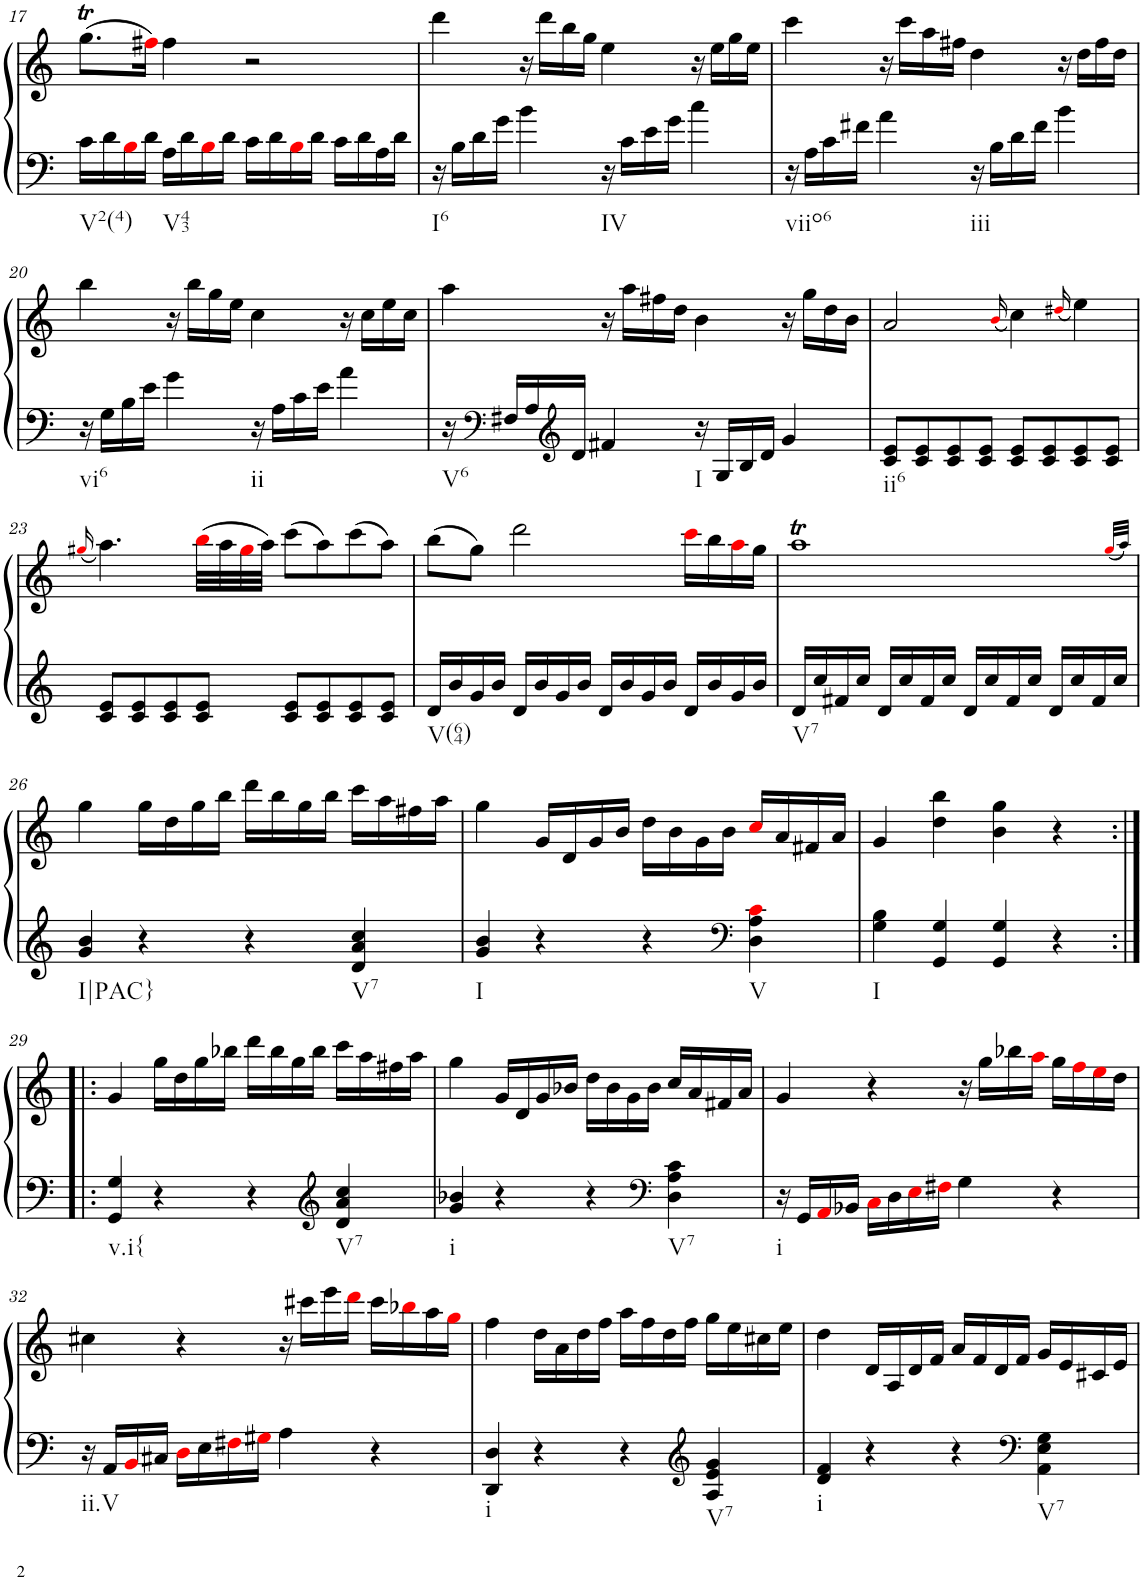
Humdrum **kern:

**kern	**kern
*part1	*part1
*staff2	*staff1
*I"Piano, Piano right	*
*I'Pno.	*
!!LO:PB:g=z
*clefF4	*clefG2
*k[]	*k[]
*M4/4	*M4/4
*met(c)	*met(c)
=17	=17
!LO:TX:b:t=V2(4)	!
16c\LL	(8.ggT\L
16d\	.
16Bi\	.
16d\JJ	16ff#Xi\Jk)
!LO:TX:b:t=V43	!
16A\LL	4ff#\
16d\	.
16Bi\	.
16d\JJ	.
16c\LL	2r
16d\	.
16Bi\	.
16d\JJ	.
16c\LL	.
16d\	.
16A\	.
16d\JJ	.
=18	=18
!LO:TX:b:t=I6	!
16r	4ddd\
16B\LL	.
16d\	.
16g\JJ	.
4b\	16r
.	16ddd\LL
.	16bb\
.	16gg\JJ
!LO:TX:b:t=IV	!
16r	4ee\
16c\LL	.
16e\	.
16g\JJ	.
4cc\	16r
.	16ee\LL
.	16gg\
.	16ee\JJ
=19	=19
!LO:TX:b:t=viio6	!
16r	4ccc\
16A\LL	.
16c\	.
16f#X\JJ	.
4a\	16r
.	16ccc\LL
.	16aa\
.	16ff#X\JJ
!LO:TX:b:t=iii	!
16r	4dd\
16B\LL	.
16d\	.
16f#\JJ	.
4b\	16r
.	16dd\LL
.	16ff#\
.	16dd\JJ
!!LO:LB:g=z
=20	=20
!LO:TX:b:t=vi6	!
16r	4bb\
16G\LL	.
16B\	.
16e\JJ	.
4g\	16r
.	16bb\LL
.	16gg\
.	16ee\JJ
!LO:TX:b:t=ii	!
16r	4cc\
16A\LL	.
16c\	.
16e\JJ	.
4a\	16r
.	16cc\LL
.	16ee\
.	16cc\JJ
=21	=21
!LO:TX:b:t=V6	!
16r	4aa\
*clefF4	*
16F#X/LL	.
16A/	.
*clefG2	*
16d/JJ	.
4f#X/	16r
.	16aa\LL
.	16ff#X\
.	16dd\JJ
!LO:TX:b:t=I	!
16r	4b\
16G/LL	.
16B/	.
16d/JJ	.
4g/	16r
.	16gg\LL
.	16dd\
.	16b\JJ
=22	=22
!LO:TX:b:t=ii6	!
8c/ 8e/L	2a/
8c/ 8e/	.
8c/ 8e/	.
8c/ 8e/J	.
.	(16qbi/
8c/ 8e/L	4cc\)
8c/ 8e/	.
.	(16qdd#Xi/
8c/ 8e/	4ee\)
8c/ 8e/J	.
!!LO:LB:g=z
=23	=23
.	(16qgg#Xi/
8c/ 8e/L	4.aa\)
8c/ 8e/	.
8c/ 8e/	.
8c/ 8e/J	(32bbi\LLL
.	32aa\
.	32gg#i\
.	32aa\JJJ)
8c/ 8e/L	(8ccc\L
8c/ 8e/	8aa\)
8c/ 8e/	(8ccc\
8c/ 8e/J	8aa\J)
=24	=24
!LO:TX:b:t=V(64)	!
16d/LL	(8bb\L
16b/	.
16g/	8gg\J)
16b/JJ	.
16d/LL	2ddd\
16b/	.
16g/	.
16b/JJ	.
16d/LL	.
16b/	.
16g/	.
16b/JJ	.
16d/LL	16ccci\LL
16b/	16bb\
16g/	16aai\
16b/JJ	16gg\JJ
=25	=25
!LO:TX:b:t=V7	!
16d/LL	1aaT
16cc/	.
16f#X/	.
16cc/JJ	.
16d/LL	.
16cc/	.
16f#/	.
16cc/JJ	.
16d/LL	.
16cc/	.
16f#/	.
16cc/JJ	.
16d/LL	.
16cc/	.
16f#/	.
16cc/JJ	.
.	(32qggi/LLL
.	32qaa/JJJ)
!!LO:LB:g=z
=26	=26
!LO:TX:b:t=I|PAC}	!
4g/ 4b/	4gg\
4r	16gg\LL
.	16dd\
.	16gg\
.	16bb\JJ
4r	16ddd\LL
.	16bb\
.	16gg\
.	16bb\JJ
!LO:TX:b:t=V7	!
4d/ 4a/ 4cc/	16ccc\LL
.	16aa\
.	16ff#X\
.	16aa\JJ
=27	=27
!LO:TX:b:t=I	!
4g/ 4b/	4gg\
4r	16g/LL
.	16d/
.	16g/
.	16b/JJ
4r	16dd\LL
.	16b\
.	16g\
.	16b\JJ
*clefF4	*
!LO:TX:b:t=V	!
4D\ 4A\ 4ci\	16cci/LL
.	16a/
.	16f#X/
.	16a/JJ
=28	=28
!LO:TX:b:t=I	!
4G\ 4B\	4g/
4GG/ 4G/	4dd\ 4bb\
4GG/ 4G/	4b\ 4gg\
4r	4r
!!LO:LB:g=z
=29:|!|:	=29:|!|:
!LO:TX:b:t=v.i{	!
4GG/ 4G/	4g/
4r	16gg\LL
.	16dd\
.	16gg\
.	16bb-X\JJ
4r	16ddd\LL
.	16bb-\
.	16gg\
.	16bb-\JJ
*clefG2	*
!LO:TX:b:t=V7	!
4d/ 4a/ 4cc/	16ccc\LL
.	16aa\
.	16ff#X\
.	16aa\JJ
=30	=30
!LO:TX:b:t=i	!
4g/ 4b-X/	4gg\
4r	16g/LL
.	16d/
.	16g/
.	16b-X/JJ
4r	16dd\LL
.	16b-\
.	16g\
.	16b-\JJ
*clefF4	*
!LO:TX:b:t=V7	!
4D\ 4A\ 4c\	16cc/LL
.	16a/
.	16f#X/
.	16a/JJ
=31	=31
!LO:TX:b:t=i	!
16r	4g/
16GG/LL	.
16AAi/	.
16BB-X/JJ	.
16Ci\LL	4r
16D\	.
16Ei\	.
16F#Xi\JJ	.
4G\	16r
.	16gg\LL
.	16bb-X\
.	16aai\JJ
4r	16gg\LL
.	16ffi\
.	16eei\
.	16dd\JJ
!!LO:LB:g=z
=32	=32
!LO:TX:b:t=ii.V	!
16r	4cc#X\
16AA/LL	.
16BBi/	.
16C#X/JJ	.
16Di\LL	4r
16E\	.
16F#Xi\	.
16G#Xi\JJ	.
4A\	16r
.	16ccc#X\LL
.	16eee\
.	16dddi\JJ
4r	16ccc#\LL
.	16bb-Xi\
.	16aa\
.	16ggi\JJ
=33	=33
!LO:TX:b:t=i	!
4DD/ 4D/	4ff\
4r	16dd\LL
.	16a\
.	16dd\
.	16ff\JJ
4r	16aa\LL
.	16ff\
.	16dd\
.	16ff\JJ
*clefG2	*
!LO:TX:b:t=V7	!
4A/ 4e/ 4g/	16gg\LL
.	16ee\
.	16cc#X\
.	16ee\JJ
=34	=34
!LO:TX:b:t=i	!
4d/ 4f/	4dd\
4r	16d/LL
.	16A/
.	16d/
.	16f/JJ
4r	16a/LL
.	16f/
.	16d/
.	16f/JJ
*clefF4	*
!LO:TX:b:t=V7	!
4AA\ 4E\ 4G\	16g/LL
.	16e/
.	16c#X/
.	16e/JJ
=	=
*-	*-
